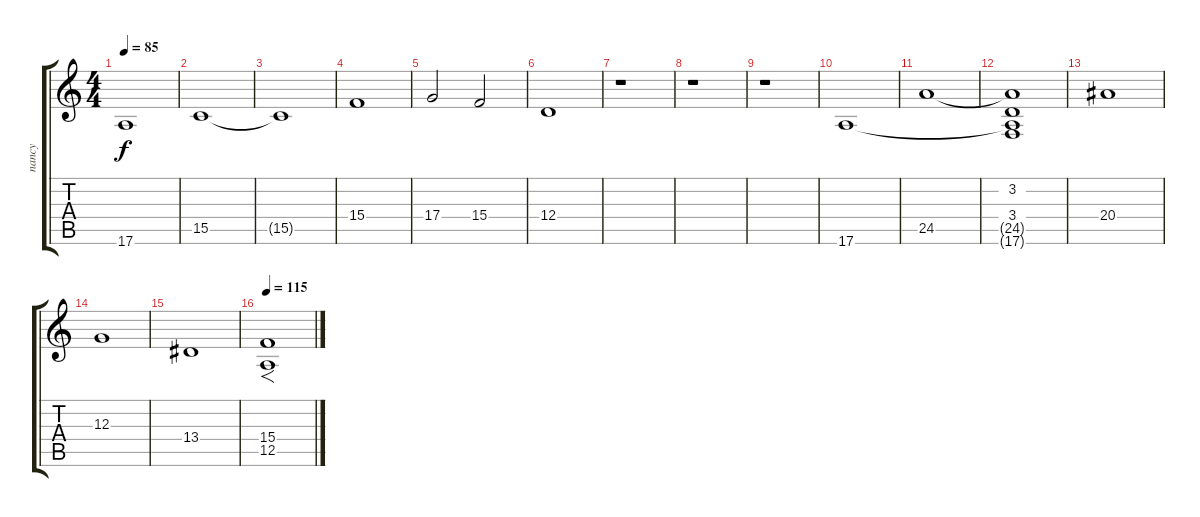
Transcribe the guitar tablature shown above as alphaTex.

\track ("nancy" "nancy") {instrument choiraahs}
\staff {score tabs}
\tuning (E4 B3 G3 D3 A2 E2) {hide}
\ts (4 4)
\tempo 85
\clef g2
\ks c
17.6{t}.1{dy f} |
15.5.1 |
15.5{t}.1 |
15.4.1 |
17.4.2 15.4.2 |
12.4.1 |
r.1 |
r.1 |
r.1 |
17.6.1 |
24.5.1 |
(3.2 3.4 24.5{t} 17.6{t}).1 |
20.4.1 |
12.3.1 |
13.4.1 |
\tempo 115
(15.4 12.5).1{f}
